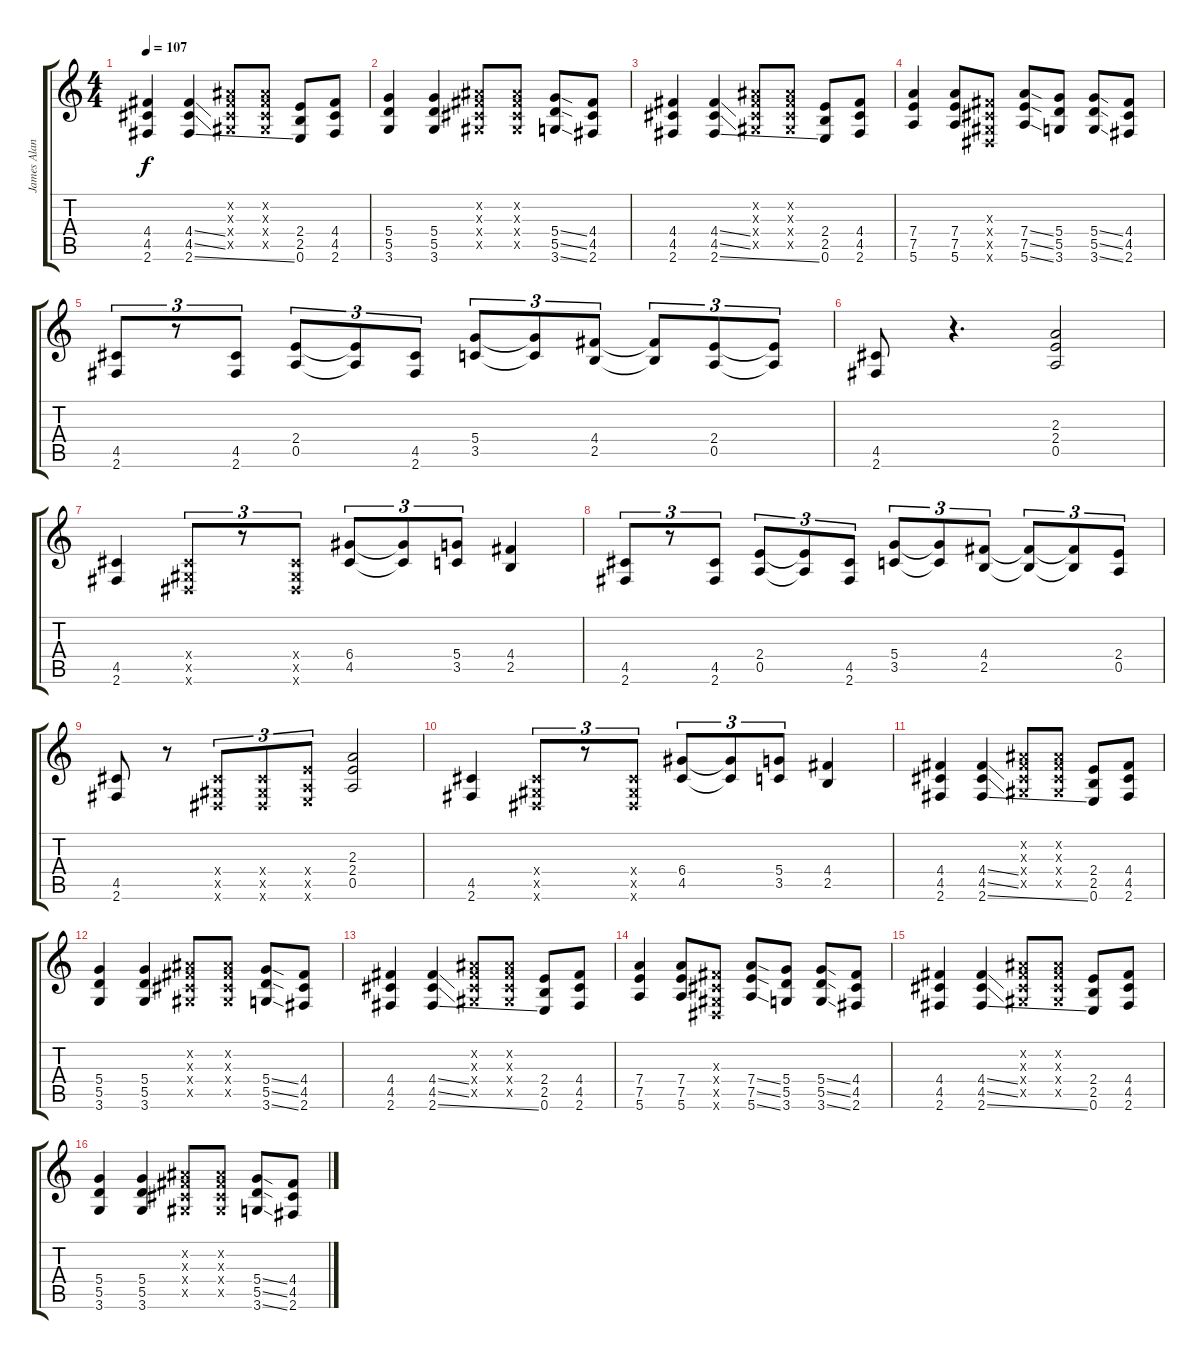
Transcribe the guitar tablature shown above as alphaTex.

\track ("James Alan Hetfield" "James Alan") {instrument distortionguitar}
\staff {score tabs}
\tuning (E4 B3 G3 D3 A2 E2) {hide}
\ts (4 4)
\tempo 107
\clef g2
\ks c
(4.4 4.5 2.6).4{dy f} (4.4{ss} 4.5{ss} 2.6{ss}).4 (-1.2{x} -1.3{x} -1.4{x} -1.5{x}).8 (-1.2{x} -1.3{x} -1.4{x} -1.5{x}).8 (2.4 2.5 0.6).8 (4.4 4.5 2.6).8 |
(5.4 5.5 3.6).4 (5.4 5.5 3.6).4 (-1.2{x} -1.3{x} -1.4{x} -1.5{x}).8 (-1.2{x} -1.3{x} -1.4{x} -1.5{x}).8 (5.4{ss} 5.5{ss} 3.6{ss}).8 (4.4 4.5 2.6).8 |
(4.4 4.5 2.6).4 (4.4{ss} 4.5{ss} 2.6{ss}).4 (-1.2{x} -1.3{x} -1.4{x} -1.5{x}).8 (-1.2{x} -1.3{x} -1.4{x} -1.5{x}).8 (2.4 2.5 0.6).8 (4.4 4.5 2.6).8 |
(7.4 7.5 5.6).4 (7.4 7.5 5.6).8 (-1.3{x} -1.4{x} -1.5{x} -1.6{x}).8 (7.4{ss} 7.5{ss} 5.6{ss}).8 (5.4 5.5 3.6).8 (5.4{ss} 5.5{ss} 3.6{ss}).8 (4.4 4.5 2.6).8 |
(4.5 2.6).8{tu (3 2)} r.8{tu (3 2)} (4.5 2.6).8{tu (3 2)} (2.4 0.5).8{tu (3 2)} (2.4{t} 0.5{t}).8{tu (3 2)} (4.5 2.6).8{tu (3 2)} (5.4 3.5).8{tu (3 2)} (5.4{t} 3.5{t}).8{tu (3 2)} (4.4 2.5).8{tu (3 2)} (4.4{t} 2.5{t}).8{tu (3 2)} (2.4 0.5).8{tu (3 2)} (2.4{t} 0.5{t}).8{tu (3 2)} |
(4.5 2.6).8 r.4{d} (2.3 2.4 0.5).2 |
(4.5 2.6).4 (-1.4{x} -1.5{x} -1.6{x}).8{tu (3 2)} r.8{tu (3 2)} (-1.4{x} -1.5{x} -1.6{x}).8{tu (3 2)} (6.4 4.5).8{tu (3 2)} (6.4{t} 4.5{t}).8{tu (3 2)} (5.4 3.5).8{tu (3 2)} (4.4 2.5).4 |
(4.5 2.6).8{tu (3 2)} r.8{tu (3 2)} (4.5 2.6).8{tu (3 2)} (2.4 0.5).8{tu (3 2)} (2.4{t} 0.5{t}).8{tu (3 2)} (4.5 2.6).8{tu (3 2)} (5.4 3.5).8{tu (3 2)} (5.4{t} 3.5{t}).8{tu (3 2)} (4.4 2.5).8{tu (3 2)} (4.4{t} 2.5{t}).8{tu (3 2)} (4.4{t} 2.5{t}).8{tu (3 2)} (2.4 0.5).8{tu (3 2)} |
(4.5 2.6).8 r.8 (-1.4{x} -1.5{x} -1.6{x}).8{tu (3 2)} (-1.4{x} -1.5{x} -1.6{x}).8{tu (3 2)} (2.4{x} 0.5{x} 0.6{x}).8{tu (3 2)} (2.3 2.4 0.5).2 |
(4.5 2.6).4 (-1.4{x} -1.5{x} -1.6{x}).8{tu (3 2)} r.8{tu (3 2)} (-1.4{x} -1.5{x} -1.6{x}).8{tu (3 2)} (6.4 4.5).8{tu (3 2)} (6.4{t} 4.5{t}).8{tu (3 2)} (5.4 3.5).8{tu (3 2)} (4.4 2.5).4 |
(4.4 4.5 2.6).4 (4.4{ss} 4.5{ss} 2.6{ss}).4 (-1.2{x} -1.3{x} -1.4{x} -1.5{x}).8 (-1.2{x} -1.3{x} -1.4{x} -1.5{x}).8 (2.4 2.5 0.6).8 (4.4 4.5 2.6).8 |
(5.4 5.5 3.6).4 (5.4 5.5 3.6).4 (-1.2{x} -1.3{x} -1.4{x} -1.5{x}).8 (-1.2{x} -1.3{x} -1.4{x} -1.5{x}).8 (5.4{ss} 5.5{ss} 3.6{ss}).8 (4.4 4.5 2.6).8 |
(4.4 4.5 2.6).4 (4.4{ss} 4.5{ss} 2.6{ss}).4 (-1.2{x} -1.3{x} -1.4{x} -1.5{x}).8 (-1.2{x} -1.3{x} -1.4{x} -1.5{x}).8 (2.4 2.5 0.6).8 (4.4 4.5 2.6).8 |
(7.4 7.5 5.6).4 (7.4 7.5 5.6).8 (-1.3{x} -1.4{x} -1.5{x} -1.6{x}).8 (7.4{ss} 7.5{ss} 5.6{ss}).8 (5.4 5.5 3.6).8 (5.4{ss} 5.5{ss} 3.6{ss}).8 (4.4 4.5 2.6).8 |
(4.4 4.5 2.6).4 (4.4{ss} 4.5{ss} 2.6{ss}).4 (-1.2{x} -1.3{x} -1.4{x} -1.5{x}).8 (-1.2{x} -1.3{x} -1.4{x} -1.5{x}).8 (2.4 2.5 0.6).8 (4.4 4.5 2.6).8 |
(5.4 5.5 3.6).4 (5.4 5.5 3.6).4 (-1.2{x} -1.3{x} -1.4{x} -1.5{x}).8 (-1.2{x} -1.3{x} -1.4{x} -1.5{x}).8 (5.4{ss} 5.5{ss} 3.6{ss}).8 (4.4 4.5 2.6).8
